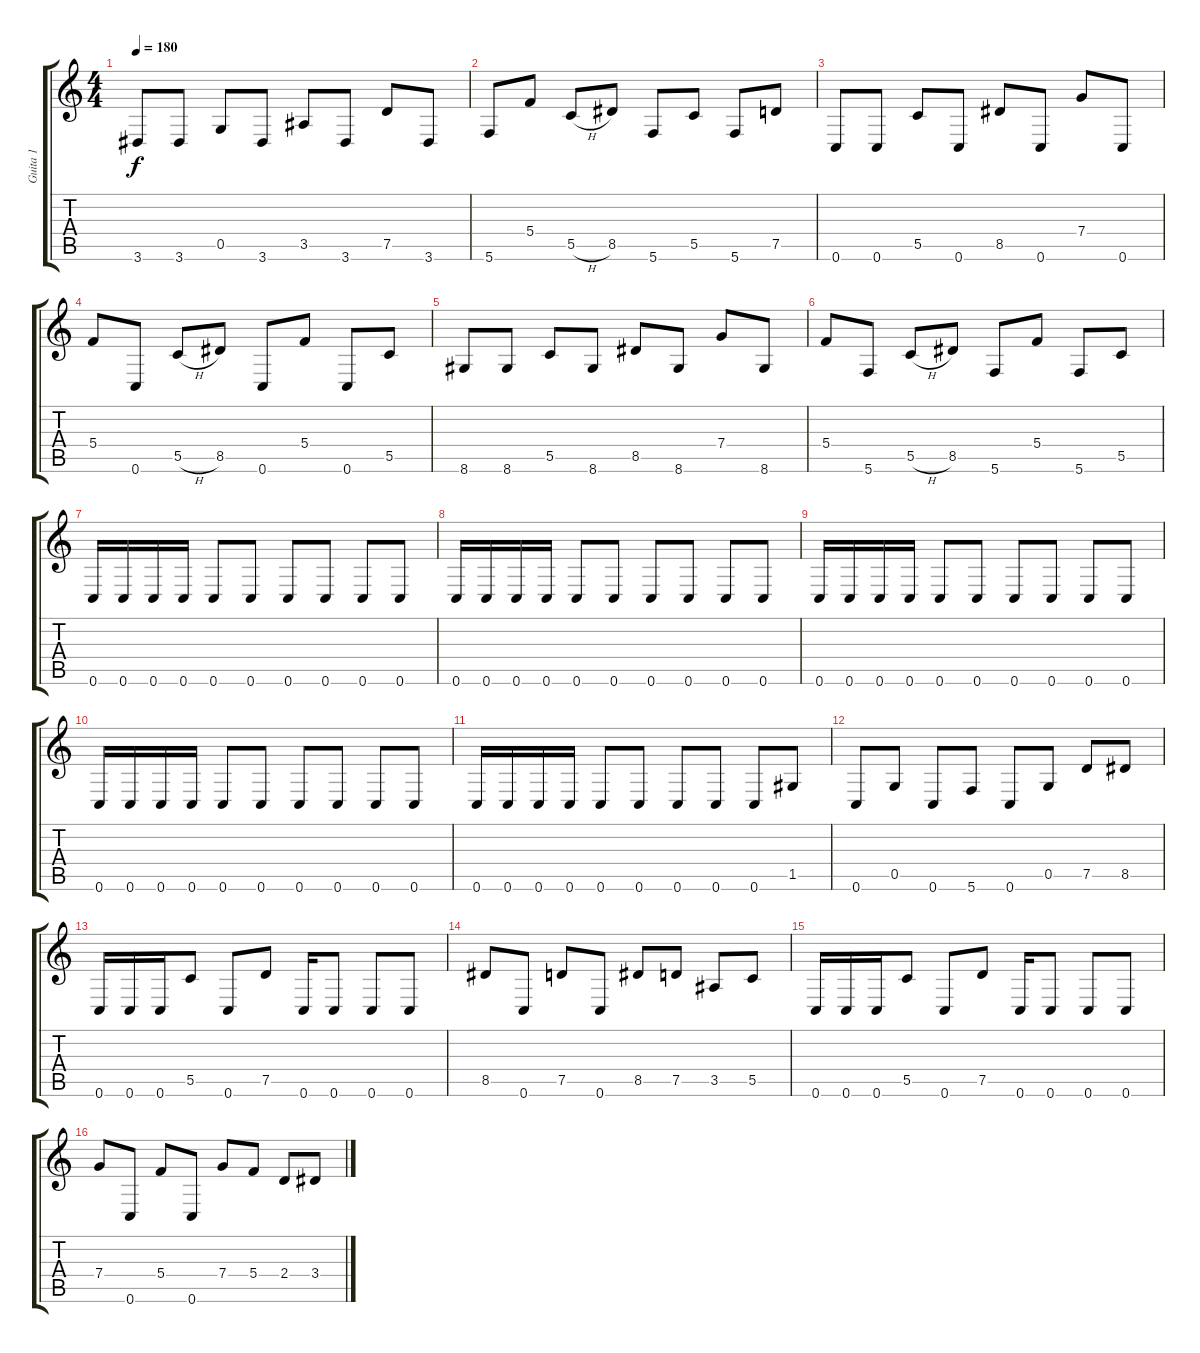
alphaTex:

\track ("Guita 1" "Guita 1") {instrument distortionguitar}
\staff {score tabs}
\tuning (D4 A3 F3 C3 G2 C2) {hide}
\ts (4 4)
\tempo 180
\clef g2
\ks c
3.6.8{dy f} 3.6.8 0.5.8 3.6.8 3.5.8 3.6.8 7.5.8 3.6.8 |
5.6.8 5.4.8 5.5{h}.8 8.5.8 5.6.8 5.5.8 5.6.8 7.5.8 |
0.6.8 0.6.8 5.5.8 0.6.8 8.5.8 0.6.8 7.4.8 0.6.8 |
5.4.8 0.6.8 5.5{h}.8 8.5.8 0.6.8 5.4.8 0.6.8 5.5.8 |
8.6.8 8.6.8 5.5.8 8.6.8 8.5.8 8.6.8 7.4.8 8.6.8 |
5.4.8 5.6.8 5.5{h}.8 8.5.8 5.6.8 5.4.8 5.6.8 5.5.8 |
0.6.16 0.6.16 0.6.16 0.6.16 0.6.8 0.6.8 0.6.8 0.6.8 0.6.8 0.6.8 |
0.6.16 0.6.16 0.6.16 0.6.16 0.6.8 0.6.8 0.6.8 0.6.8 0.6.8 0.6.8 |
0.6.16 0.6.16 0.6.16 0.6.16 0.6.8 0.6.8 0.6.8 0.6.8 0.6.8 0.6.8 |
0.6.16 0.6.16 0.6.16 0.6.16 0.6.8 0.6.8 0.6.8 0.6.8 0.6.8 0.6.8 |
0.6.16 0.6.16 0.6.16 0.6.16 0.6.8 0.6.8 0.6.8 0.6.8 0.6.8 1.5.8 |
0.6.8 0.5.8 0.6.8 5.6.8 0.6.8 0.5.8 7.5.8 8.5.8 |
0.6.16 0.6.16 0.6.16 5.5.8 0.6.8 7.5.8 0.6.16 0.6.8 0.6.8 0.6.8 |
8.5.8 0.6.8 7.5.8 0.6.8 8.5.8 7.5.8 3.5.8 5.5.8 |
0.6.16 0.6.16 0.6.16 5.5.8 0.6.8 7.5.8 0.6.16 0.6.8 0.6.8 0.6.8 |
7.4.8 0.6.8 5.4.8 0.6.8 7.4.8 5.4.8 2.4.8 3.4.8
